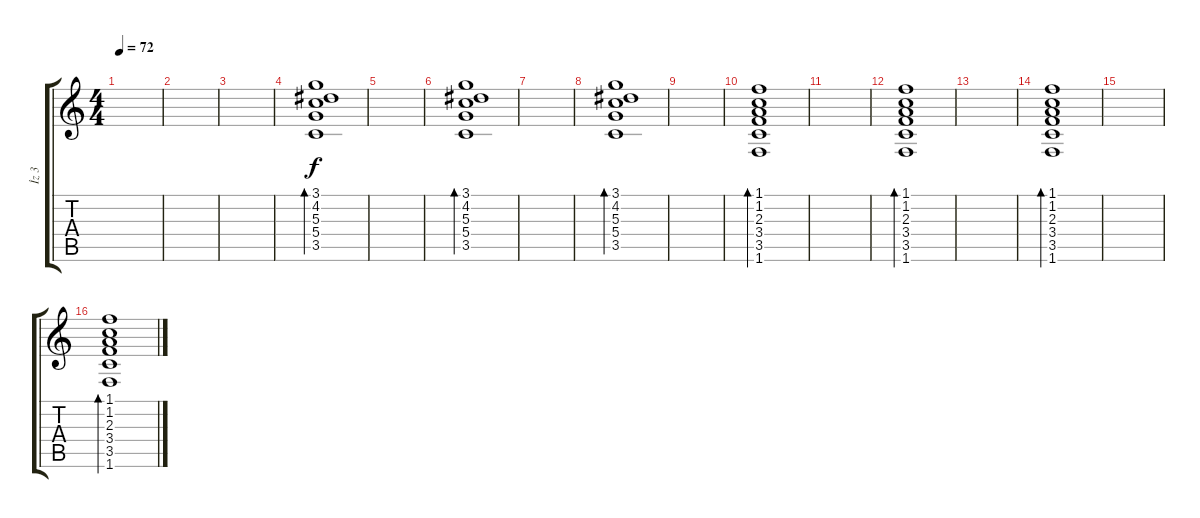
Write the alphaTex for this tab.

\track ("İz 3" "İz 3") {instrument electricguitarclean}
\staff {score tabs}
\tuning (E4 B3 G3 D3 A2 E2) {hide}
\ts (4 4)
\tempo 72
\clef g2
\ks c
|
|
|
(3.1 4.2 5.3 5.4 3.5).1{bd 120} |
|
(3.1 4.2 5.3 5.4 3.5).1{bd 120} |
|
(3.1 4.2 5.3 5.4 3.5).1{bd 120} |
|
(1.1 1.2 2.3 3.4 3.5 1.6).1{bd 120} |
|
(1.1 1.2 2.3 3.4 3.5 1.6).1{bd 120} |
|
(1.1 1.2 2.3 3.4 3.5 1.6).1{bd 120} |
|
(1.1 1.2 2.3 3.4 3.5 1.6).1{bd 120}
